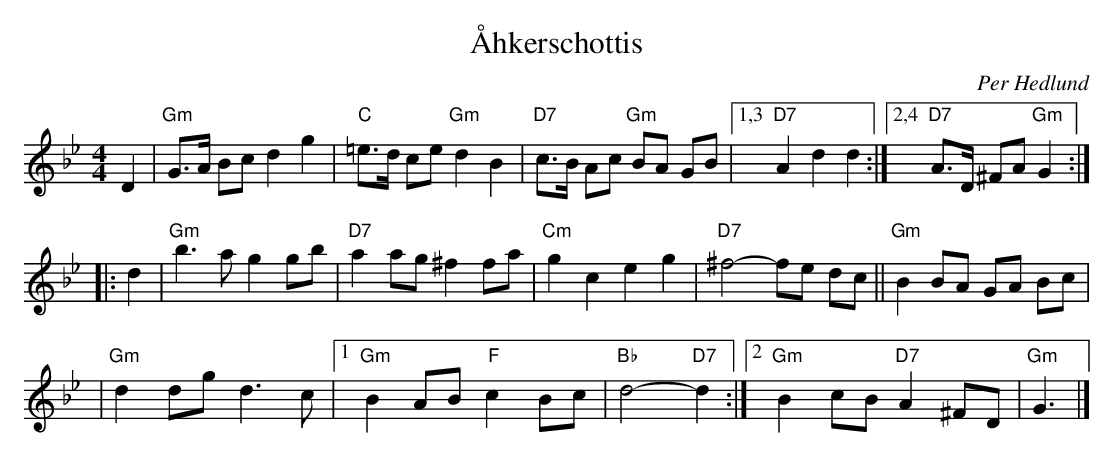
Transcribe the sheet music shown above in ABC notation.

X:1
T: \AAhkerschottis
C: Per Hedlund
M: 4/4
L: 1/8
K: Gm
D2 \
| "Gm"G>A Bc d2 g2 \
| "C"=e>d ce "Gm"d2 B2 \
| "D7"c>B Ac "Gm"BA GB  \
|1,3 "D7"A2 d2 d2 \
:|2,4 "D7"A>D ^FA "Gm"G2 :|
|: d2 \
| "Gm"b3 a g2 gb \
| "D7"a2 ag ^f2 fa \
| "Cm"g2 c2 e2 g2 \
| "D7"^f4- fe dc || "Gm"B2 BA GA Bc |
| "Gm"d2 dg d3 c \
|1 "Gm"B2 AB "F"c2 Bc | "Bb"d4- "D7"d2 \
:|2 "Gm"B2 cB "D7"A2 ^FD | "Gm"G3 |]
